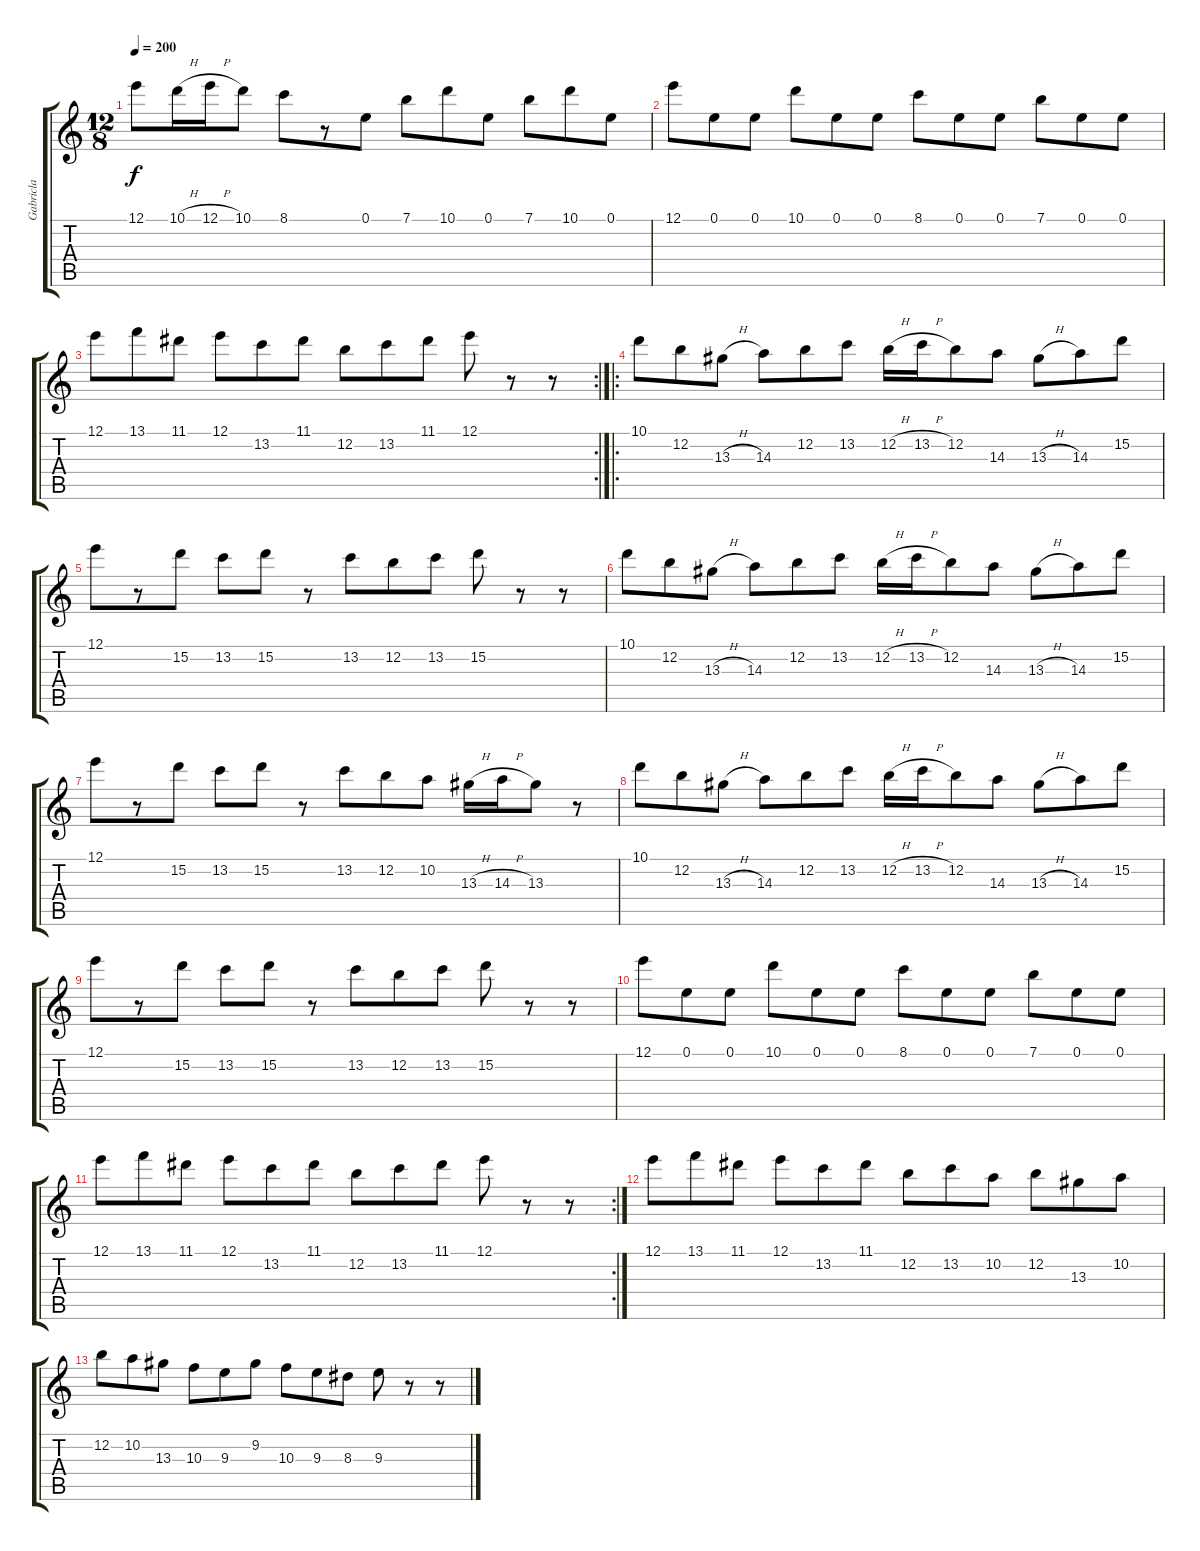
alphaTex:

\track ("Gabricla" "Gabricla") {instrument acousticguitarsteel}
\staff {score tabs}
\tuning (E4 B3 G3 D3 A2 E2) {hide}
\ts (12 8)
\tempo 200
\clef g2
\ks c
12.1.8{dy f} 10.1{h}.16 12.1{h}.16 10.1.8 8.1.8 r.8 0.1.8 7.1.8 10.1.8 0.1.8 7.1.8 10.1.8 0.1.8 |
12.1.8 0.1.8 0.1.8 10.1.8 0.1.8 0.1.8 8.1.8 0.1.8 0.1.8 7.1.8 0.1.8 0.1.8 |
\rc 2
12.1.8 13.1.8 11.1.8 12.1.8 13.2.8 11.1.8 12.2.8 13.2.8 11.1.8 12.1.8 r.8 r.8 |
\ro
10.1.8 12.2.8 13.3{h}.8 14.3.8 12.2.8 13.2.8 12.2{h}.16 13.2{h}.16 12.2.8 14.3.8 13.3{h}.8 14.3.8 15.2.8 |
12.1.8 r.8 15.2.8 13.2.8 15.2.8 r.8 13.2.8 12.2.8 13.2.8 15.2.8 r.8 r.8 |
10.1.8 12.2.8 13.3{h}.8 14.3.8 12.2.8 13.2.8 12.2{h}.16 13.2{h}.16 12.2.8 14.3.8 13.3{h}.8 14.3.8 15.2.8 |
12.1.8 r.8 15.2.8 13.2.8 15.2.8 r.8 13.2.8 12.2.8 10.2.8 13.3{h}.16 14.3{h}.16 13.3.8 r.8 |
10.1.8 12.2.8 13.3{h}.8 14.3.8 12.2.8 13.2.8 12.2{h}.16 13.2{h}.16 12.2.8 14.3.8 13.3{h}.8 14.3.8 15.2.8 |
12.1.8 r.8 15.2.8 13.2.8 15.2.8 r.8 13.2.8 12.2.8 13.2.8 15.2.8 r.8 r.8 |
12.1.8 0.1.8 0.1.8 10.1.8 0.1.8 0.1.8 8.1.8 0.1.8 0.1.8 7.1.8 0.1.8 0.1.8 |
\rc 2
12.1.8 13.1.8 11.1.8 12.1.8 13.2.8 11.1.8 12.2.8 13.2.8 11.1.8 12.1.8 r.8 r.8 |
12.1.8 13.1.8 11.1.8 12.1.8 13.2.8 11.1.8 12.2.8 13.2.8 10.2.8 12.2.8 13.3.8 10.2.8 |
12.2.8 10.2.8 13.3.8 10.3.8 9.3.8 9.2.8 10.3.8 9.3.8 8.3.8 9.3.8 r.8 r.8
